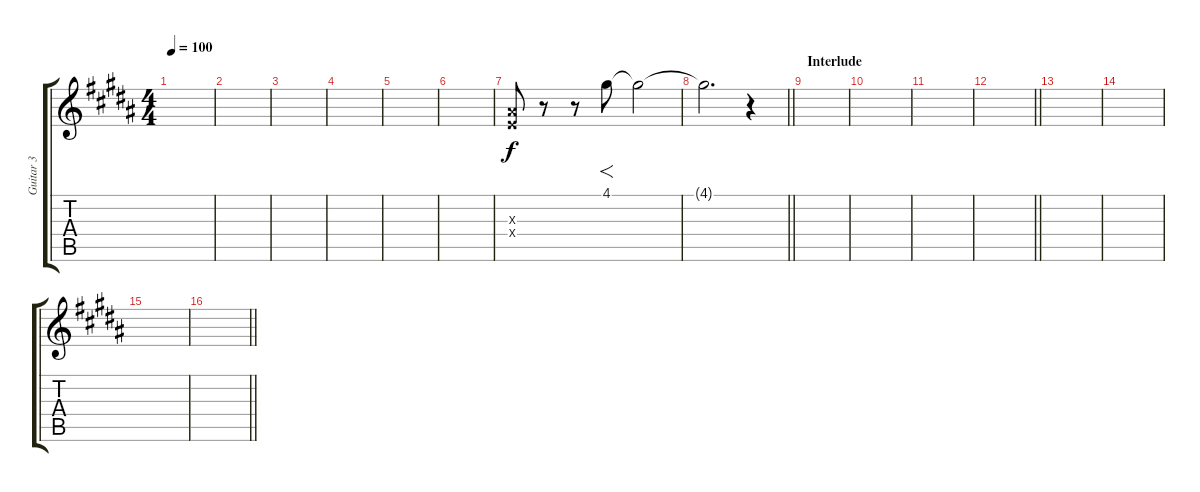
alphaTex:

\track ("Guitar 3" "Guitar 3") {instrument overdrivenguitar}
\staff {score tabs}
\tuning (E4 B3 G3 D3 A2 E2) {hide}
\ts (4 4)
\tempo 100
\clef g2
\ks b
|
|
|
|
|
|
(3.3{x} 2.4{x}).8{dy f} r.8 r.8 4.1.8{f} 4.1{t}.2 |
\barLineRight lightlight
4.1{t}.2{d} r.4 |
\section ("" "Interlude")
|
|
|
\barLineRight lightlight
|
|
|
|
\barLineRight lightlight
